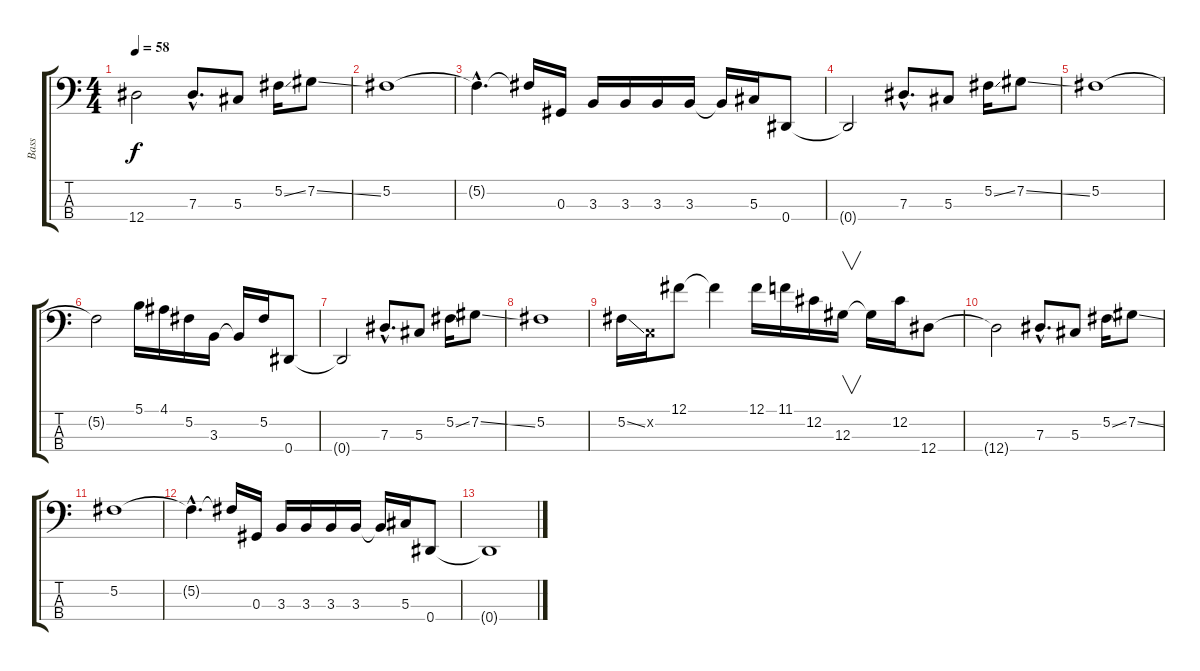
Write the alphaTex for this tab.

\track ("Bass" "Bass") {instrument fretlessbass}
\staff {score tabs}
\tuning (Gb2 Db2 Ab1 Eb1) {hide}
\ts (4 4)
\tempo 58
\clef f4
\ks c
12.4{t}.2{dy f} 7.3{hac}.8{d} 5.3.8 5.2{ss}.16 7.2{ss}.8 |
5.2.1 |
5.2{hac t}.4{d} 5.2{t}.16 0.3.16 3.3.16 3.3.16 3.3.16 3.3.16 3.3{t}.16 5.3.16 0.4.8 |
0.4{t}.2 7.3{hac}.8{d} 5.3.8 5.2{ss}.16 7.2{ss}.8 |
5.2.1 |
5.2{t}.2 5.1.16 4.1.16 5.2.16 3.3.16 3.3{t}.16 5.2.16 0.4.8 |
0.4{t}.2 7.3{hac}.8{d} 5.3.8 5.2{ss}.16 7.2{ss}.8 |
5.2.1 |
5.2{ss}.16 -1.2{x}.16 12.1.8 12.1{t}.4 12.1.16 11.1.16 12.2.16 12.3.16{v} 12.3{t}.16 12.2.16 12.4.8 |
12.4{t}.2 7.3{hac}.8{d} 5.3.8 5.2{ss}.16 7.2{ss}.8 |
5.2.1 |
5.2{hac t}.4{d} 5.2{t}.16 0.3.16 3.3.16 3.3.16 3.3.16 3.3.16 3.3{t}.16 5.3.16 0.4.8 |
0.4{t}.1
